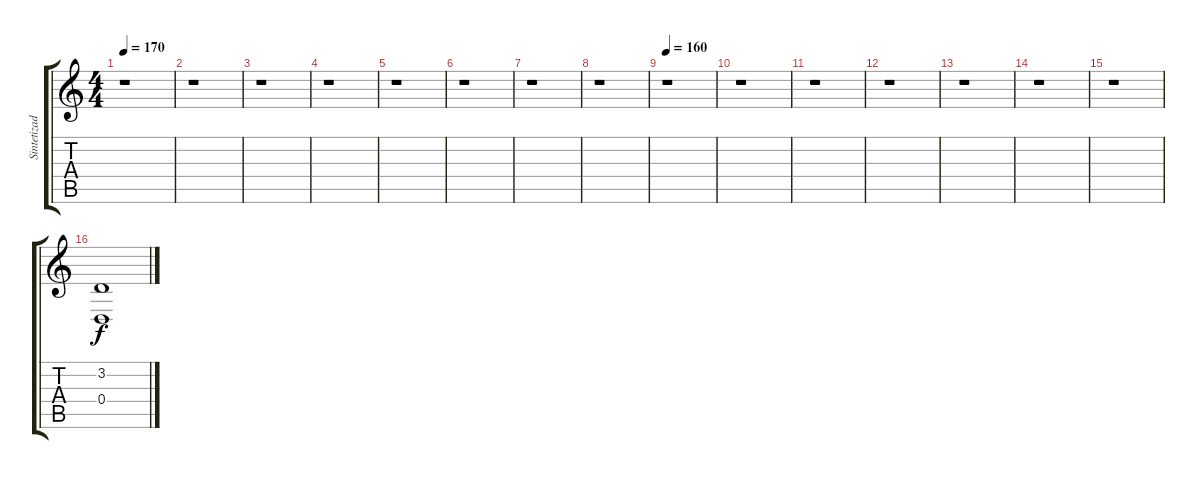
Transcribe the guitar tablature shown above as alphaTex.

\track ("Sintetizador" "Sintetizad") {instrument viola}
\staff {score tabs}
\tuning (E4 B3 G3 D3 A2 E2) {hide}
\ts (4 4)
\tempo 170
\clef g2
\ks c
r.1{dy fff} |
r.1 |
r.1 |
r.1 |
r.1 |
r.1 |
r.1 |
r.1 |
\tempo 160
r.1 |
r.1 |
r.1 |
r.1 |
r.1 |
r.1 |
r.1 |
(3.2 0.4).1{dy f volume 10}
